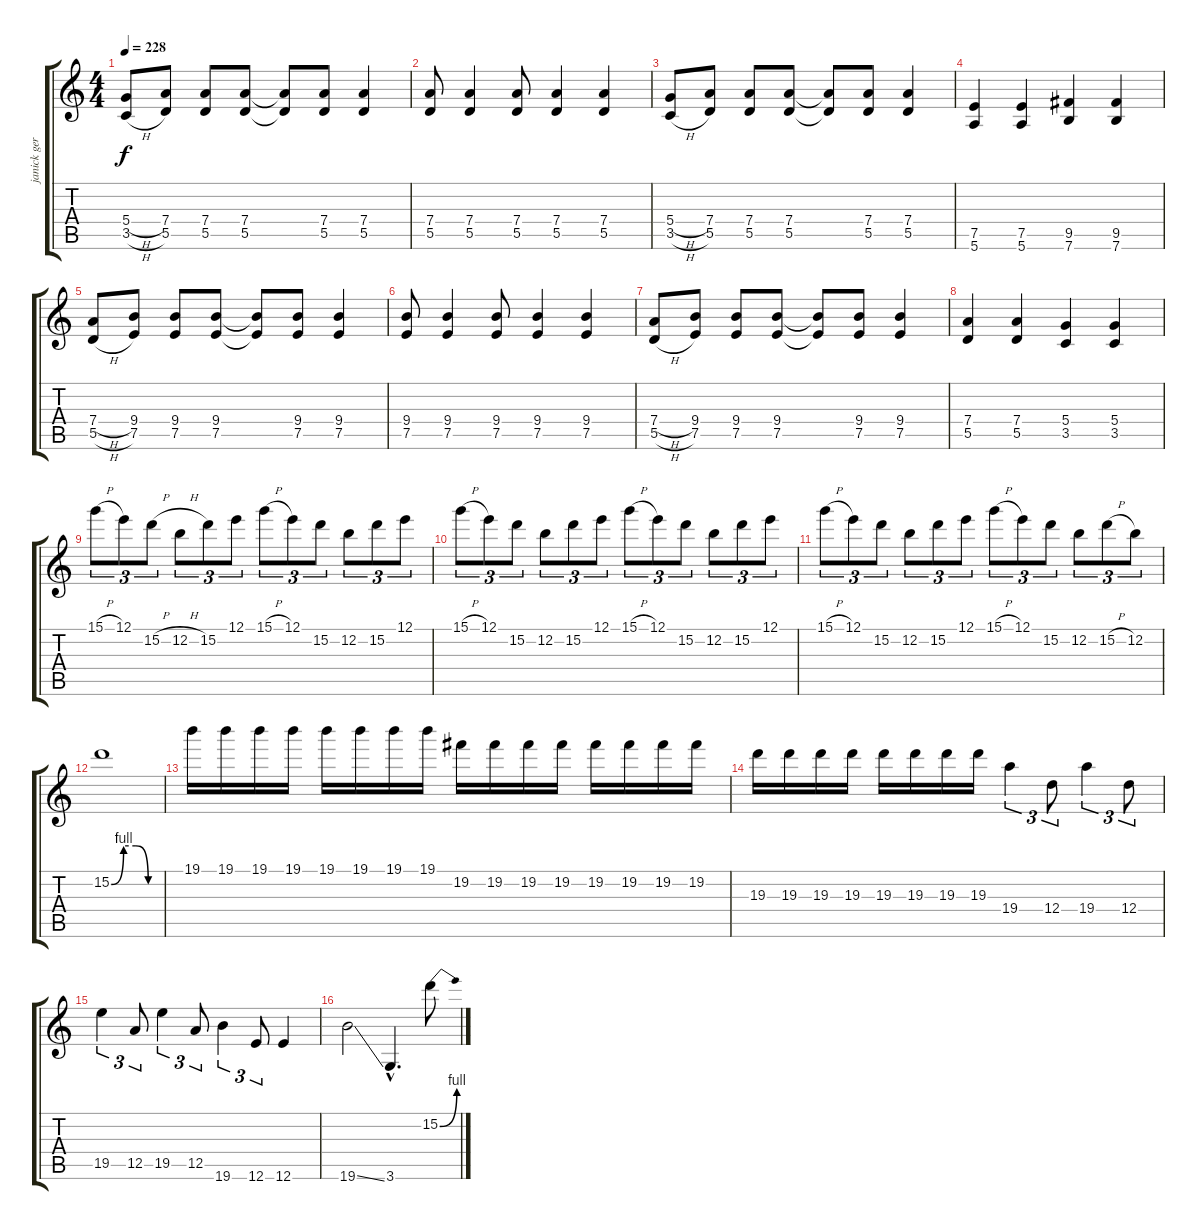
\track ("janick gers" "janick ger") {instrument overdrivenguitar}
\staff {score tabs}
\tuning (E4 B3 G3 D3 A2 E2) {hide}
\ts (4 4)
\tempo 228
\clef g2
\ks c
(5.4{h} 3.5{h}).8{dy f} (7.4 5.5).8 (7.4 5.5).8 (7.4 5.5).8 (7.4{t} 5.5{t}).8 (7.4 5.5).8 (7.4 5.5).4 |
(7.4 5.5).8 (7.4 5.5).4 (7.4 5.5).8 (7.4 5.5).4 (7.4 5.5).4 |
(5.4{h} 3.5{h}).8 (7.4 5.5).8 (7.4 5.5).8 (7.4 5.5).8 (7.4{t} 5.5{t}).8 (7.4 5.5).8 (7.4 5.5).4 |
(7.5 5.6).4 (7.5 5.6).4 (9.5 7.6).4 (9.5 7.6).4 |
(7.4{h} 5.5{h}).8 (9.4 7.5).8 (9.4 7.5).8 (9.4 7.5).8 (9.4{t} 7.5{t}).8 (9.4 7.5).8 (9.4 7.5).4 |
(9.4 7.5).8 (9.4 7.5).4 (9.4 7.5).8 (9.4 7.5).4 (9.4 7.5).4 |
(7.4{h} 5.5{h}).8 (9.4 7.5).8 (9.4 7.5).8 (9.4 7.5).8 (9.4{t} 7.5{t}).8 (9.4 7.5).8 (9.4 7.5).4 |
(7.4 5.5).4 (7.4 5.5).4 (5.4 3.5).4 (5.4 3.5).4 |
15.1{h}.8{tu (3 2)} 12.1.8{tu (3 2)} 15.2{h}.8{tu (3 2)} 12.2{h}.8{tu (3 2)} 15.2.8{tu (3 2)} 12.1.8{tu (3 2)} 15.1{h}.8{tu (3 2)} 12.1.8{tu (3 2)} 15.2.8{tu (3 2)} 12.2.8{tu (3 2)} 15.2.8{tu (3 2)} 12.1.8{tu (3 2)} |
15.1{h}.8{tu (3 2)} 12.1.8{tu (3 2)} 15.2.8{tu (3 2)} 12.2.8{tu (3 2)} 15.2.8{tu (3 2)} 12.1.8{tu (3 2)} 15.1{h}.8{tu (3 2)} 12.1.8{tu (3 2)} 15.2.8{tu (3 2)} 12.2.8{tu (3 2)} 15.2.8{tu (3 2)} 12.1.8{tu (3 2)} |
15.1{h}.8{tu (3 2)} 12.1.8{tu (3 2)} 15.2.8{tu (3 2)} 12.2.8{tu (3 2)} 15.2.8{tu (3 2)} 12.1.8{tu (3 2)} 15.1{h}.8{tu (3 2)} 12.1.8{tu (3 2)} 15.2.8{tu (3 2)} 12.2.8{tu (3 2)} 15.2{h}.8{tu (3 2)} 12.2.8{tu (3 2)} |
15.2{be (custom 0 0 15 4 30 4 45 0 60 0)}.1 |
19.1.16 19.1.16 19.1.16 19.1.16 19.1.16 19.1.16 19.1.16 19.1.16 19.2.16 19.2.16 19.2.16 19.2.16 19.2.16 19.2.16 19.2.16 19.2.16 |
19.3.16 19.3.16 19.3.16 19.3.16 19.3.16 19.3.16 19.3.16 19.3.16 19.4.4{tu (3 2)} 12.4.8{tu (3 2)} 19.4.4{tu (3 2)} 12.4.8{tu (3 2)} |
19.5.4{tu (3 2)} 12.5.8{tu (3 2)} 19.5.4{tu (3 2)} 12.5.8{tu (3 2)} 19.6.4{tu (3 2)} 12.6.8{tu (3 2)} 12.6.4 |
19.6{ss}.2 3.6{hac}.4{d} 15.2{be (bend 0 0 60 4)}.8
